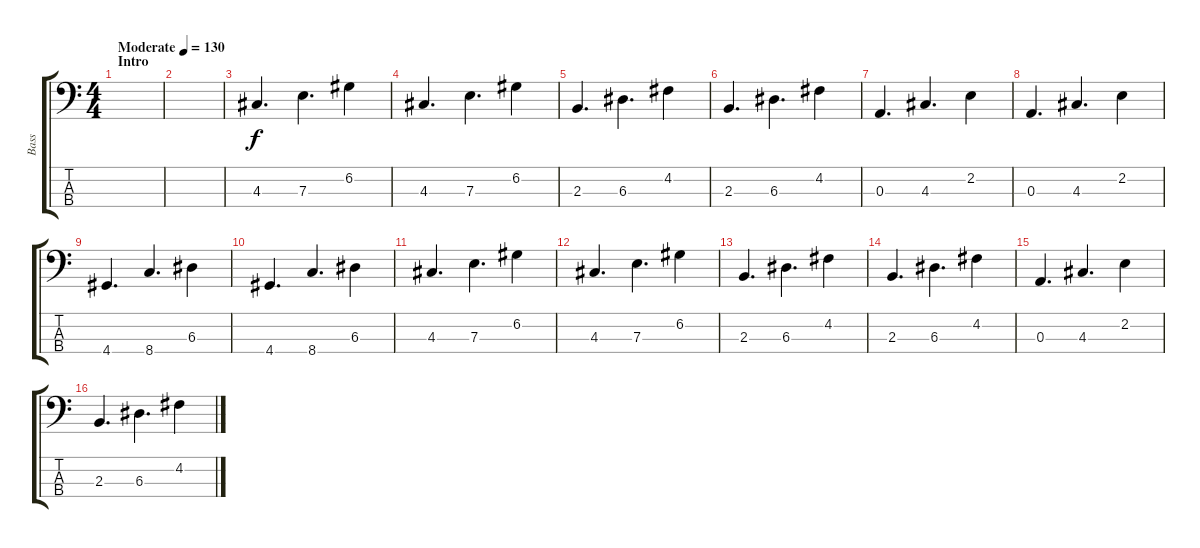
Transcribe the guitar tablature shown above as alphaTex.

\track ("Bass" "Bass") {instrument electricbassfinger}
\staff {score tabs}
\tuning (G2 D2 A1 E1) {hide}
\ts (4 4)
\section ("" "Intro")
\tempo (130 "Moderate")
\clef f4
\ks c
|
|
4.3.4{d} 7.3.4{d} 6.2.4 |
4.3.4{d} 7.3.4{d} 6.2.4 |
2.3.4{d} 6.3.4{d} 4.2.4 |
2.3.4{d} 6.3.4{d} 4.2.4 |
0.3.4{d} 4.3.4{d} 2.2.4 |
0.3.4{d} 4.3.4{d} 2.2.4 |
4.4.4{d} 8.4.4{d} 6.3.4 |
4.4.4{d} 8.4.4{d} 6.3.4 |
4.3.4{d} 7.3.4{d} 6.2.4 |
4.3.4{d} 7.3.4{d} 6.2.4 |
2.3.4{d} 6.3.4{d} 4.2.4 |
2.3.4{d} 6.3.4{d} 4.2.4 |
0.3.4{d} 4.3.4{d} 2.2.4 |
2.3.4{d} 6.3.4{d} 4.2.4
